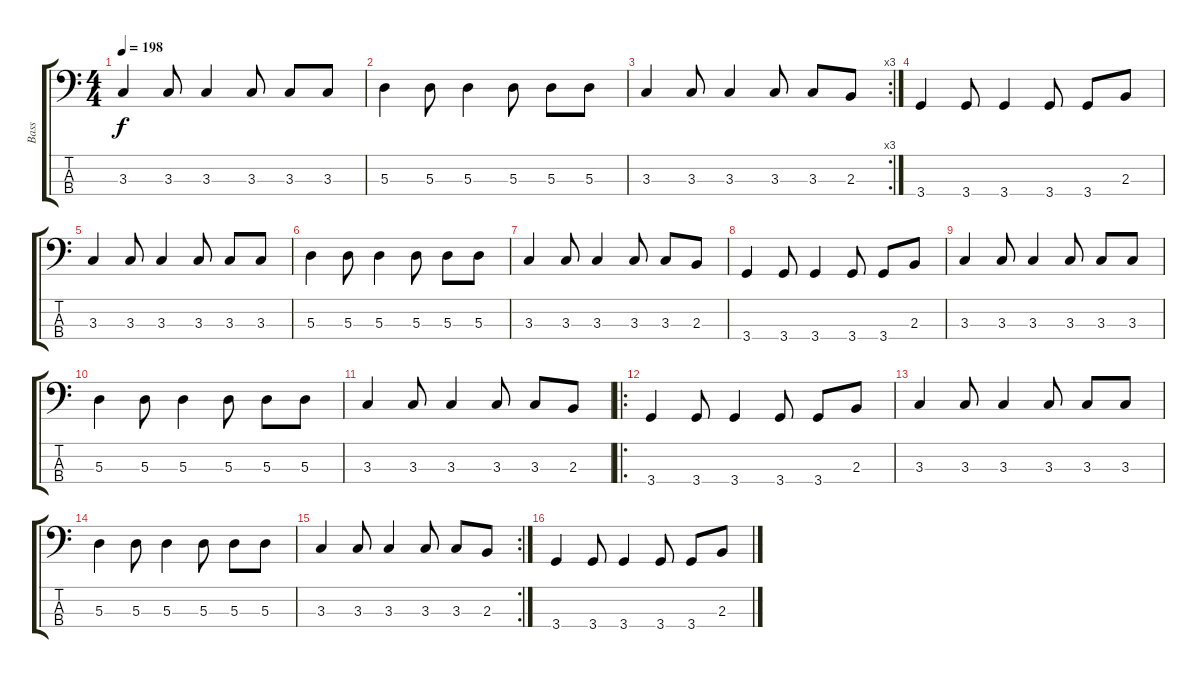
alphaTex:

\track ("Bass" "Bass") {instrument electricbasspick}
\staff {score tabs}
\tuning (G2 D2 A1 E1) {hide}
\ts (4 4)
\tempo 198
\clef f4
\ks c
3.3.4{dy f} 3.3.8 3.3.4 3.3.8 3.3.8 3.3.8 |
5.3.4 5.3.8 5.3.4 5.3.8 5.3.8 5.3.8 |
\rc 3
3.3.4 3.3.8 3.3.4 3.3.8 3.3.8 2.3.8 |
3.4.4 3.4.8 3.4.4 3.4.8 3.4.8 2.3.8 |
3.3.4 3.3.8 3.3.4 3.3.8 3.3.8 3.3.8 |
5.3.4 5.3.8 5.3.4 5.3.8 5.3.8 5.3.8 |
3.3.4 3.3.8 3.3.4 3.3.8 3.3.8 2.3.8 |
3.4.4 3.4.8 3.4.4 3.4.8 3.4.8 2.3.8 |
3.3.4 3.3.8 3.3.4 3.3.8 3.3.8 3.3.8 |
5.3.4 5.3.8 5.3.4 5.3.8 5.3.8 5.3.8 |
3.3.4 3.3.8 3.3.4 3.3.8 3.3.8 2.3.8 |
\ro
3.4.4 3.4.8 3.4.4 3.4.8 3.4.8 2.3.8 |
3.3.4 3.3.8 3.3.4 3.3.8 3.3.8 3.3.8 |
5.3.4 5.3.8 5.3.4 5.3.8 5.3.8 5.3.8 |
\rc 2
3.3.4 3.3.8 3.3.4 3.3.8 3.3.8 2.3.8 |
3.4.4 3.4.8 3.4.4 3.4.8 3.4.8 2.3.8
